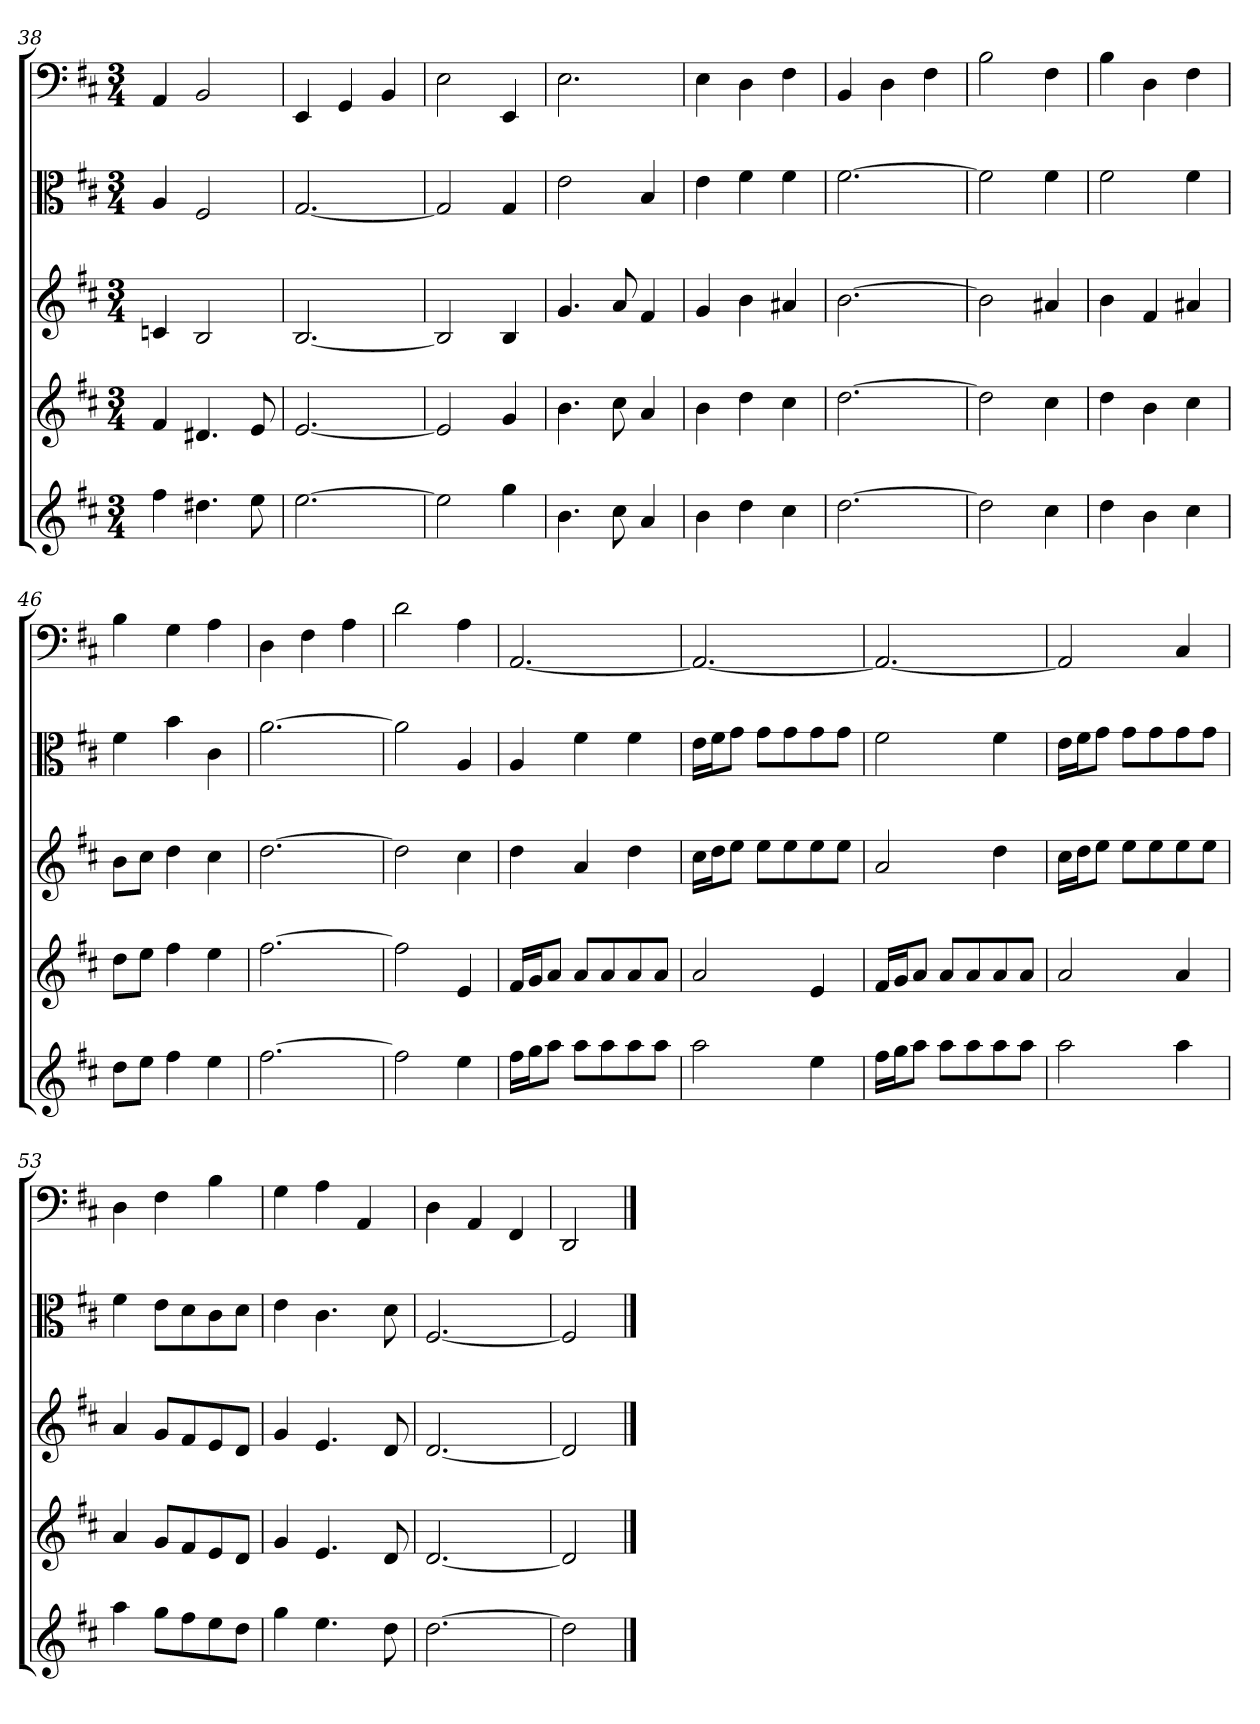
**kern	**kern	**kern	**kern	**kern
*part5	*part4	*part3	*part2	*part1
*staff5	*staff4	*staff3	*staff2	*staff1
*clefG2	*clefG2	*clefG2	*clefC3	*clefF4
*k[f#c#]	*k[f#c#]	*k[f#c#]	*k[f#c#]	*k[f#c#]
*D:	*D:	*D:	*D:	*D:
*M3/4	*M3/4	*M3/4	*M3/4	*M3/4
=38	=38	=38	=38	=38
4ff#\	4f#/	4cn/	4A/	4AA/
4.dd#X\	4.d#X/	2B/	2F#/	2BB/
8ee\	8e/	.	.	.
=39	=39	=39	=39	=39
[2.ee\	[2.e/	[2.B/	[2.G/	4EE/
.	.	.	.	4GG/
.	.	.	.	4BB/
=40	=40	=40	=40	=40
2ee\]	2e/]	2B/]	2G/]	2E\
4gg\	4g/	4B/	4G/	4EE/
=41	=41	=41	=41	=41
4.b\	4.b\	4.g/	2e\	2.E\
8cc#\	8cc#\	8a/	.	.
4a/	4a/	4f#/	4B/	.
=42	=42	=42	=42	=42
4b\	4b\	4g/	4e\	4E\
4dd\	4dd\	4b\	4f#\	4D\
4cc#\	4cc#\	4a#X/	4f#\	4F#\
=43	=43	=43	=43	=43
[2.dd\	[2.dd\	[2.b\	[2.f#\	4BB/
.	.	.	.	4D\
.	.	.	.	4F#\
=44	=44	=44	=44	=44
2dd\]	2dd\]	2b\]	2f#\]	2B\
4cc#\	4cc#\	4a#X/	4f#\	4F#\
=45	=45	=45	=45	=45
4dd\	4dd\	4b\	2f#\	4B\
4b\	4b\	4f#/	.	4D\
4cc#\	4cc#\	4a#X/	4f#\	4F#\
=46	=46	=46	=46	=46
8dd\L	8dd\L	8b\L	4f#\	4B\
8ee\J	8ee\J	8cc#\J	.	.
4ff#\	4ff#\	4dd\	4b\	4G\
4ee\	4ee\	4cc#\	4c#\	4A\
=47	=47	=47	=47	=47
[2.ff#\	[2.ff#\	[2.dd\	[2.a\	4D\
.	.	.	.	4F#\
.	.	.	.	4A\
=48	=48	=48	=48	=48
2ff#\]	2ff#\]	2dd\]	2a\]	2d\
4ee\	4e/	4cc#\	4A/	4A\
=49	=49	=49	=49	=49
16ff#\LL	16f#/LL	4dd\	4A/	[2.AA/
16gg\J	16g/J	.	.	.
8aa\J	8a/J	.	.	.
8aa\L	8a/L	4a/	4f#\	.
8aa\	8a/	.	.	.
8aa\	8a/	4dd\	4f#\	.
8aa\J	8a/J	.	.	.
=50	=50	=50	=50	=50
2aa\	2a/	16cc#\LL	16e\LL	2.AA/_
.	.	16dd\J	16f#\J	.
.	.	8ee\J	8g\J	.
.	.	8ee\L	8g\L	.
.	.	8ee\	8g\	.
4ee\	4e/	8ee\	8g\	.
.	.	8ee\J	8g\J	.
=51	=51	=51	=51	=51
16ff#\LL	16f#/LL	2a/	2f#\	2.AA/_
16gg\J	16g/J	.	.	.
8aa\J	8a/J	.	.	.
8aa\L	8a/L	.	.	.
8aa\	8a/	.	.	.
8aa\	8a/	4dd\	4f#\	.
8aa\J	8a/J	.	.	.
=52	=52	=52	=52	=52
2aa\	2a/	16cc#\LL	16e\LL	2AA/]
.	.	16dd\J	16f#\J	.
.	.	8ee\J	8g\J	.
.	.	8ee\L	8g\L	.
.	.	8ee\	8g\	.
4aa\	4a/	8ee\	8g\	4C#/
.	.	8ee\J	8g\J	.
=53	=53	=53	=53	=53
4aa\	4a/	4a/	4f#\	4D\
8gg\L	8g/L	8g/L	8e\L	4F#\
8ff#\	8f#/	8f#/	8d\	.
8ee\	8e/	8e/	8c#\	4B\
8dd\J	8d/J	8d/J	8d\J	.
=54	=54	=54	=54	=54
4gg\	4g/	4g/	4e\	4G\
4.ee\	4.e/	4.e/	4.c#\	4A\
.	.	.	.	4AA/
8dd\	8d/	8d/	8d\	.
=55	=55	=55	=55	=55
[2.dd\	[2.d/	[2.d/	[2.F#/	4D\
.	.	.	.	4AA/
.	.	.	.	4FF#/
=56	=56	=56	=56	=56
2dd\]	2d/]	2d/]	2F#/]	2DD/
==	==	==	==	==
*-	*-	*-	*-	*-
